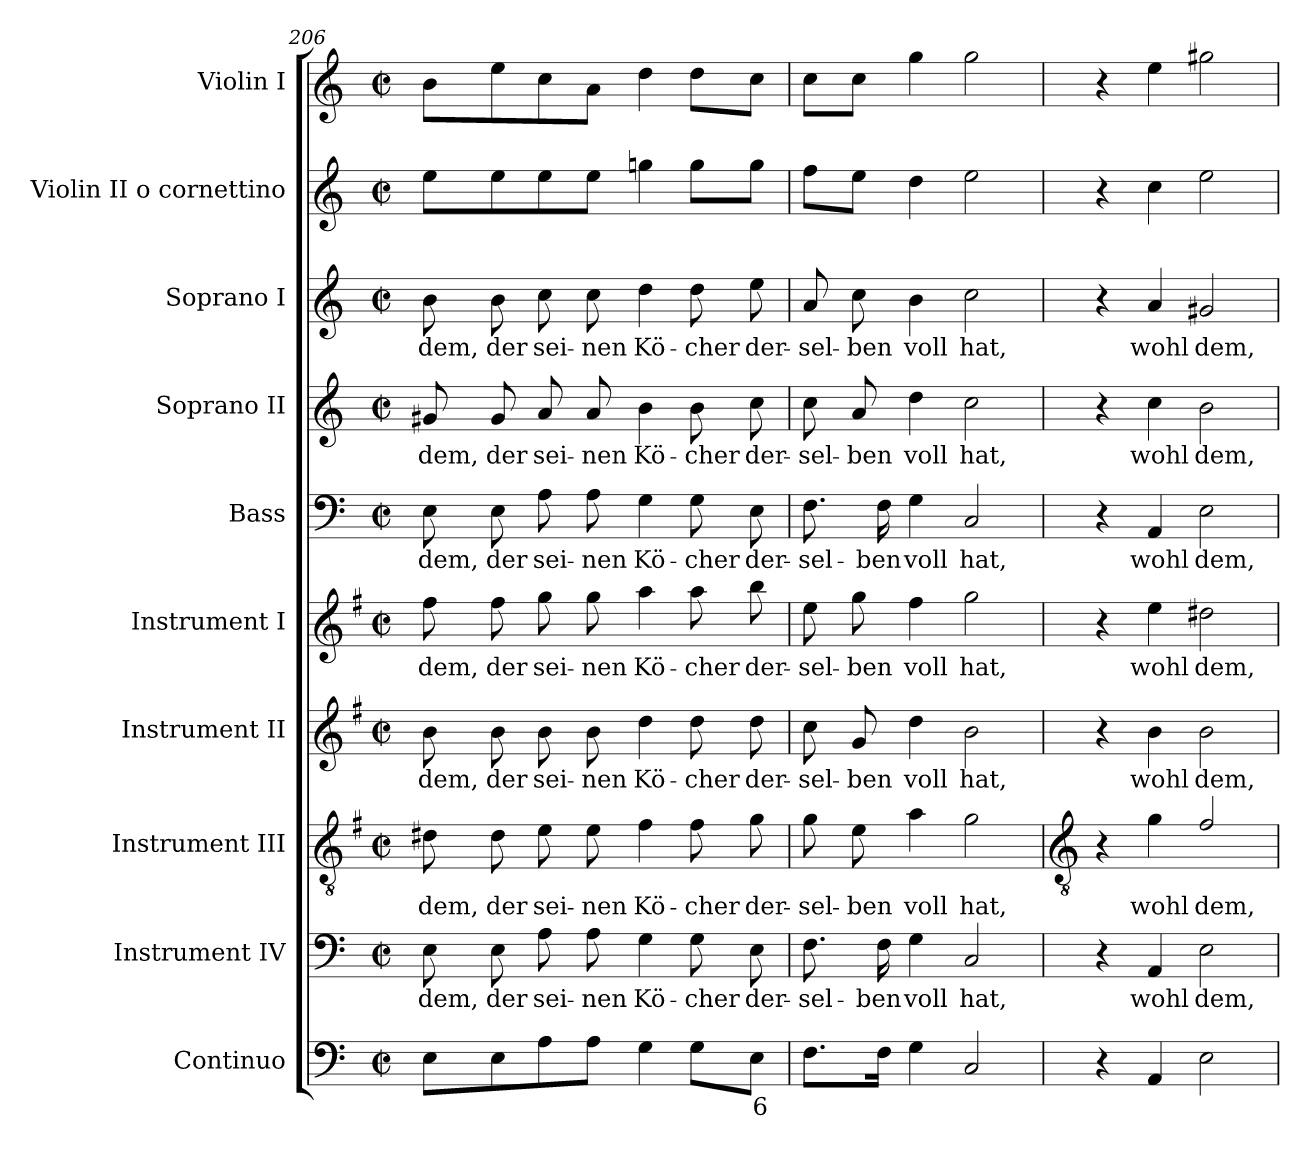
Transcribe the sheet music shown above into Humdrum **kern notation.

**kern	**text	**kern	**text	**kern	**text	**kern	**text	**kern	**text	**kern	**text	**kern	**text	**kern	**text	**kern	**kern
*part10	*part10	*part9	*part9	*part8	*part8	*part7	*part7	*part6	*part6	*part5	*part5	*part4	*part4	*part3	*part3	*part2	*part1
*staff10	*staff10	*staff9	*staff9	*staff8	*staff8	*staff7	*staff7	*staff6	*staff6	*staff5	*staff5	*staff4	*staff4	*staff3	*staff3	*staff2	*staff1
*I"Continuo	*	*I"Instrument IV	*	*I"Instrument III	*	*I"Instrument II	*	*I"Instrument I	*	*I"Bass	*	*I"Soprano II	*	*I"Soprano I	*	*I"Violin II o cornettino	*I"Violin I
*	*	*I'IV	*	*I'III	*	*I'II	*	*I'I	*	*I'B	*	*I'S II	*	*I'S I	*	*I'Vn II	*I'Vn I
*clefF4	*	*clefF4	*	*clefGv2	*	*clefG2	*	*clefG2	*	*clefF4	*	*clefG2	*	*clefG2	*	*clefG2	*clefG2
*	*	*	*	*ITrd4c7	*	*ITrd4c7	*	*ITrd4c7	*	*	*	*	*	*	*	*	*
*k[]	*	*k[]	*	*k[]	*	*k[]	*	*k[]	*	*k[]	*	*k[]	*	*k[]	*	*k[]	*k[]
*C:	*	*C:	*	*C:	*	*C:	*	*C:	*	*C:	*	*C:	*	*C:	*	*C:	*C:
*M2/2	*	*M2/2	*	*M2/2	*	*M2/2	*	*M2/2	*	*M2/2	*	*M2/2	*	*M2/2	*	*M2/2	*M2/2
*met(c|)	*	*met(c|)	*	*met(c|)	*	*met(c|)	*	*met(c|)	*	*met(c|)	*	*met(c|)	*	*met(c|)	*	*met(c|)	*met(c|)
=206	=206	=206	=206	=206	=206	=206	=206	=206	=206	=206	=206	=206	=206	=206	=206	=206	=206
!	!	!	!LO:LY:b	!	!LO:LY:b	!	!LO:LY:b	!	!LO:LY:b	!	!LO:LY:b	!	!LO:LY:b	!	!LO:LY:b	!	!
8EL	.	8E	dem,	8G#X	dem,	8e	dem,	8b	dem,	8E	dem,	8g#X	dem,	8b	dem,	8eeL	8bL
!	!	!	!LO:LY:b	!	!LO:LY:b	!	!LO:LY:b	!	!LO:LY:b	!	!LO:LY:b	!	!LO:LY:b	!	!LO:LY:b	!	!
8E	.	8E	der	8G#	der	8e	der	8b	der	8E	der	8g#	der	8b	der	8ee	8ee
!	!	!	!LO:LY:b	!	!LO:LY:b	!	!LO:LY:b	!	!LO:LY:b	!	!LO:LY:b	!	!LO:LY:b	!	!LO:LY:b	!	!
8A	.	8A	sei-	8A	sei-	8e	sei-	8cc	sei-	8A	sei-	8a	sei-	8cc	sei-	8ee	8cc
!	!	!	!LO:LY:b	!	!LO:LY:b	!	!LO:LY:b	!	!LO:LY:b	!	!LO:LY:b	!	!LO:LY:b	!	!LO:LY:b	!	!
8AJ	.	8A	-nen	8A	-nen	8e	-nen	8cc	-nen	8A	-nen	8a	-nen	8cc	-nen	8eeJ	8aJ
!	!	!	!LO:LY:b	!	!LO:LY:b	!	!LO:LY:b	!	!LO:LY:b	!	!LO:LY:b	!	!LO:LY:b	!	!LO:LY:b	!	!
4G	.	4G	Kö-	4B	Kö-	4g	Kö-	4dd	Kö-	4G	Kö-	4b	Kö-	4dd	Kö-	4ggn	4dd
!	!	!	!LO:LY:b	!	!LO:LY:b	!	!LO:LY:b	!	!LO:LY:b	!	!LO:LY:b	!	!LO:LY:b	!	!LO:LY:b	!	!
8GL	.	8G	-cher	8B	-cher	8g	-cher	8dd	-cher	8G	-cher	8b	-cher	8dd	-cher	8ggL	8ddL
!	!LO:LY:b	!	!LO:LY:b	!	!LO:LY:b	!	!LO:LY:b	!	!LO:LY:b	!	!LO:LY:b	!	!LO:LY:b	!	!LO:LY:b	!	!
8EJ	6	8E	der-	8c	der-	8g	der-	8ee	der-	8E	der-	8cc	der-	8ee	der-	8ggJ	8ccJ
=207	=207	=207	=207	=207	=207	=207	=207	=207	=207	=207	=207	=207	=207	=207	=207	=207	=207
!	!	!	!LO:LY:b	!	!LO:LY:b	!	!LO:LY:b	!	!LO:LY:b	!	!LO:LY:b	!	!LO:LY:b	!	!LO:LY:b	!	!
8.FL	.	8.F	-sel-	8c	-sel-	8f	-sel-	8a	-sel-	8.F	-sel-	8cc	-sel-	8a	-sel-	8ffL	8ccL
!	!	!	!	!	!LO:LY:b	!	!LO:LY:b	!	!LO:LY:b	!	!	!	!LO:LY:b	!	!LO:LY:b	!	!
.	.	.	.	8A	-ben	8c	-ben	8cc	-ben	.	.	8a	-ben	8cc	-ben	8eeJ	8ccJ
!	!	!	!LO:LY:b	!	!	!	!	!	!	!	!LO:LY:b	!	!	!	!	!	!
16FJ	.	16F	-ben	.	.	.	.	.	.	16F	-ben	.	.	.	.	.	.
!	!	!	!LO:LY:b	!	!LO:LY:b	!	!LO:LY:b	!	!LO:LY:b	!	!LO:LY:b	!	!LO:LY:b	!	!LO:LY:b	!	!
4G	.	4G	voll	4d	voll	4g	voll	4b	voll	4G	voll	4dd	voll	4b	voll	4dd	4gg
!	!	!	!LO:LY:b	!	!LO:LY:b	!	!LO:LY:b	!	!LO:LY:b	!	!LO:LY:b	!	!LO:LY:b	!	!LO:LY:b	!	!
2C	.	2C	hat,	2c	hat,	2e	hat,	2cc	hat,	2C	hat,	2cc	hat,	2cc	hat,	2ee	2gg
!!LO:LB:g=z
=208	=208	=208	=208	=208	=208	=208	=208	=208	=208	=208	=208	=208	=208	=208	=208	=208	=208
*	*	*	*	*clefGv2	*	*	*	*	*	*	*	*	*	*	*	*	*
4r	.	4r	.	4r	.	4r	.	4r	.	4r	.	4r	.	4r	.	4r	4r
!	!	!	!LO:LY:b	!	!LO:LY:b	!	!LO:LY:b	!	!LO:LY:b	!	!LO:LY:b	!	!LO:LY:b	!	!LO:LY:b	!	!
4AA	.	4AA	wohl	4c	wohl	4e	wohl	4a	wohl	4AA	wohl	4cc	wohl	4a	wohl	4cc	4ee
!	!	!	!LO:LY:b	!	!LO:LY:b	!	!LO:LY:b	!	!LO:LY:b	!	!LO:LY:b	!	!LO:LY:b	!	!LO:LY:b	!	!
2E	.	2E	dem,	2B/	dem,	2e	dem,	2g#X	dem,	2E	dem,	2b	dem,	2g#X	dem,	2ee	2gg#X
=	=	=	=	=	=	=	=	=	=	=	=	=	=	=	=	=	=
*-	*-	*-	*-	*-	*-	*-	*-	*-	*-	*-	*-	*-	*-	*-	*-	*-	*-
